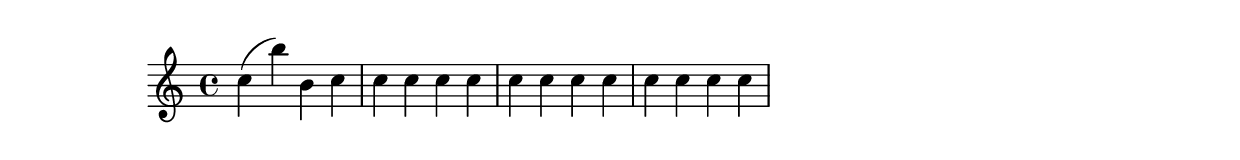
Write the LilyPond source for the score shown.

% test damping
\version "1.0.14";

\score{
	\notes\relative c'{

		c'()b' ~ b, c
		c c c c
		c c c c
		c c c c
	}
}
